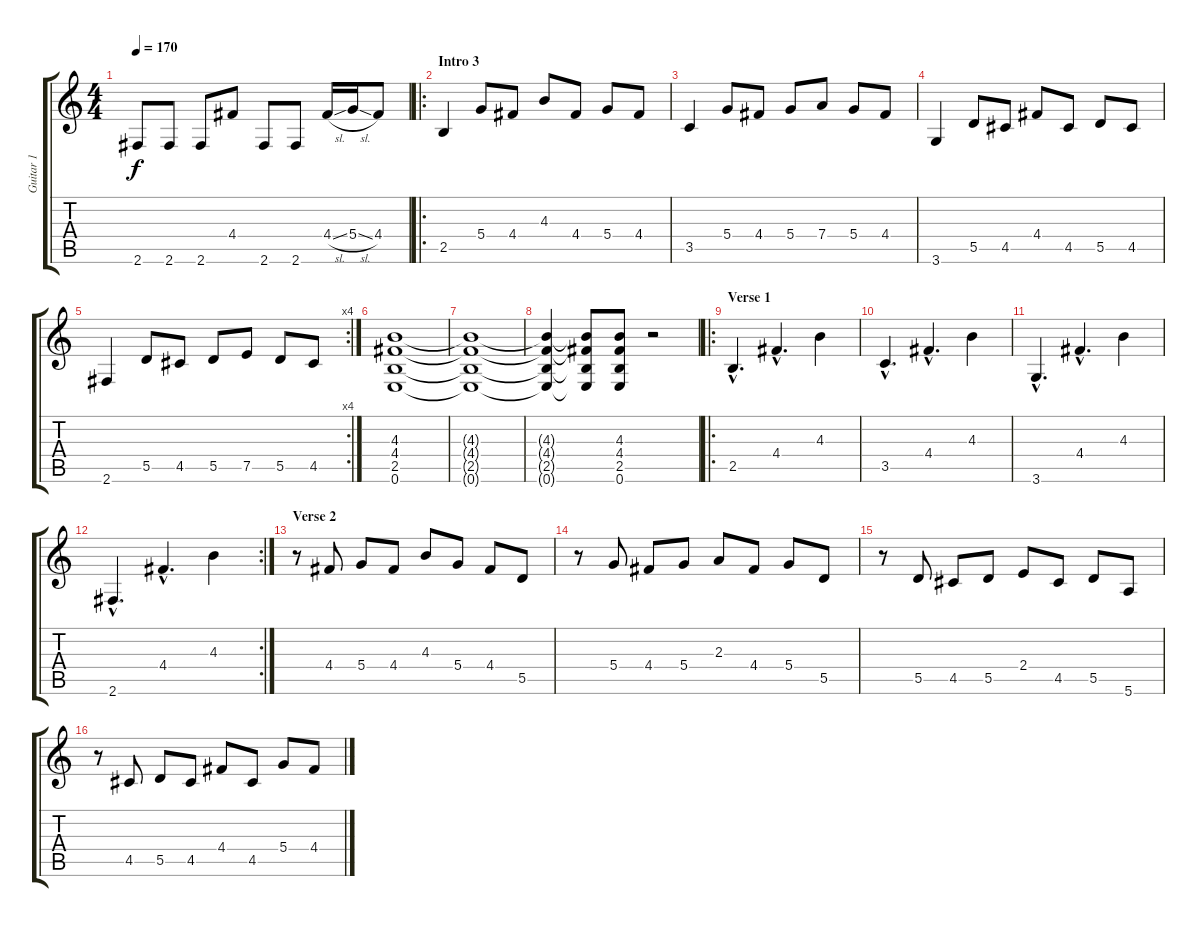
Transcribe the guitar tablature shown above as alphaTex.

\track ("Guitar 1" "Guitar 1") {instrument distortionguitar}
\staff {score tabs}
\tuning (E4 B3 G3 D3 A2 E2) {hide}
\ts (4 4)
\tempo 170
\clef g2
\ks c
2.6.8{dy f} 2.6.8 2.6.8 4.4.8 2.6.8 2.6.8 4.4{sl}.16 5.4{sl}.16 4.4.8 |
\ro
\section ("" "Intro 3")
2.5.4 5.4.8 4.4.8 4.3.8 4.4.8 5.4.8 4.4.8 |
3.5.4 5.4.8 4.4.8 5.4.8 7.4.8 5.4.8 4.4.8 |
3.6.4 5.5.8 4.5.8 4.4.8 4.5.8 5.5.8 4.5.8 |
\rc 4
2.6.4 5.5.8 4.5.8 5.5.8 7.5.8 5.5.8 4.5.8 |
(4.3 4.4 2.5 0.6).1{volume 9} |
(4.3{t} 4.4{t} 2.5{t} 0.6{t}).1 |
(4.3{t} 4.4{t} 2.5{t} 0.6{t}).4 (4.3{t} 4.4{t} 2.5{t} 0.6{t}).8 (4.3 4.4 2.5 0.6).8{volume 14} r.2 |
\ro
\section ("" "Verse 1")
2.5{hac}.4{d} 4.4{hac}.4{d} 4.3.4 |
3.5{hac}.4{d} 4.4{hac}.4{d} 4.3.4 |
3.6{hac}.4{d} 4.4{hac}.4{d} 4.3.4 |
\rc 2
2.6{hac}.4{d} 4.4{hac}.4{d} 4.3.4 |
\section ("" "Verse 2")
r.8{volume 16} 4.4.8 5.4.8 4.4.8 4.3.8 5.4.8 4.4.8 5.5.8 |
r.8 5.4.8 4.4.8 5.4.8 2.3.8 4.4.8 5.4.8 5.5.8 |
r.8 5.5.8 4.5.8 5.5.8 2.4.8 4.5.8 5.5.8 5.6.8 |
r.8 4.5.8 5.5.8 4.5.8 4.4.8 4.5.8 5.4.8 4.4.8
